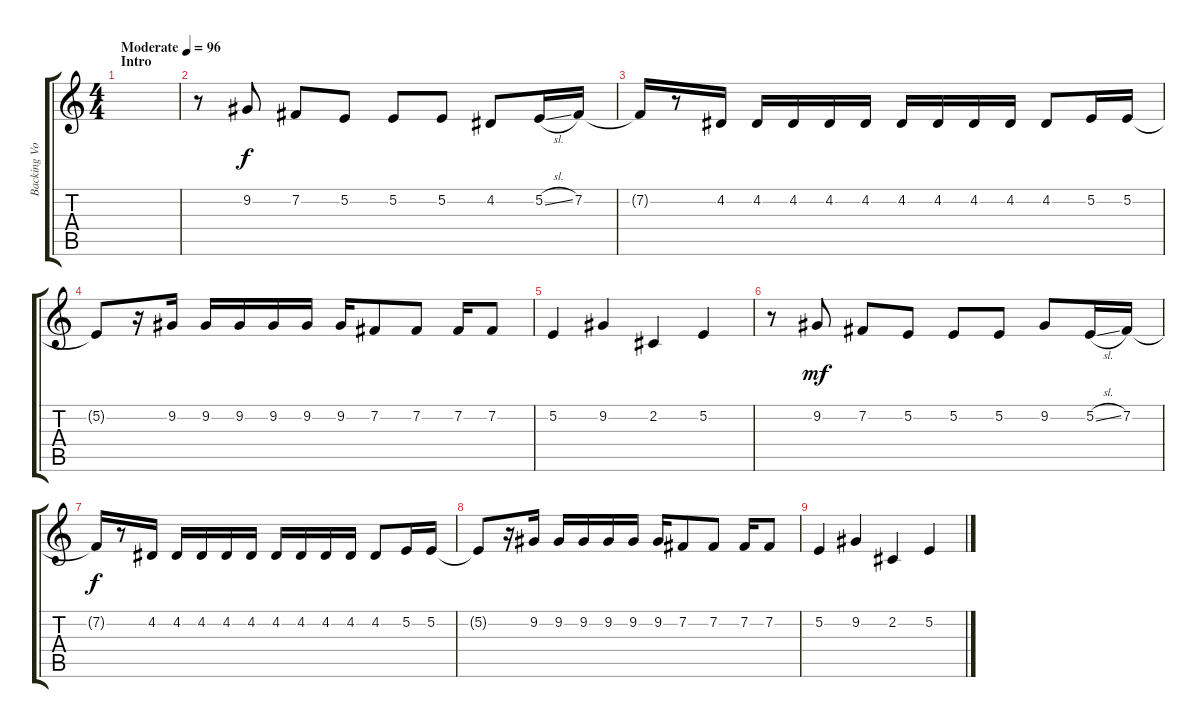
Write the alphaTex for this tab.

\track ("Backing Vocals" "Backing Vo") {instrument synthbrass1}
\staff {score tabs}
\tuning (E4 B3 G3 D3 A2 E2) {hide}
\ts (4 4)
\section ("" "Intro")
\tempo (96 "Moderate")
\clef g2
\ks c
|
r.8 9.2.8 7.2.8 5.2.8 5.2.8 5.2.8 4.2.8 5.2{sl}.16 7.2.16 |
7.2{t}.16{dy f} r.8 4.2.16 4.2.16 4.2.16 4.2.16 4.2.16 4.2.16 4.2.16 4.2.16 4.2.16 4.2.8 5.2.16 5.2.16 |
5.2{t}.8 r.16 9.2.16 9.2.16 9.2.16 9.2.16 9.2.16 9.2.16 7.2.8 7.2.8 7.2.16 7.2.8 |
5.2.4 9.2.4 2.2.4 5.2.4 |
r.8 9.2.8{dy mf} 7.2.8 5.2.8 5.2.8 5.2.8 9.2.8 5.2{sl}.16 7.2.16 |
7.2{t}.16{dy f} r.8 4.2.16 4.2.16 4.2.16 4.2.16 4.2.16 4.2.16 4.2.16 4.2.16 4.2.16 4.2.8 5.2.16 5.2.16 |
5.2{t}.8 r.16 9.2.16 9.2.16 9.2.16 9.2.16 9.2.16 9.2.16 7.2.8 7.2.8 7.2.16 7.2.8 |
5.2.4 9.2.4 2.2.4 5.2.4
